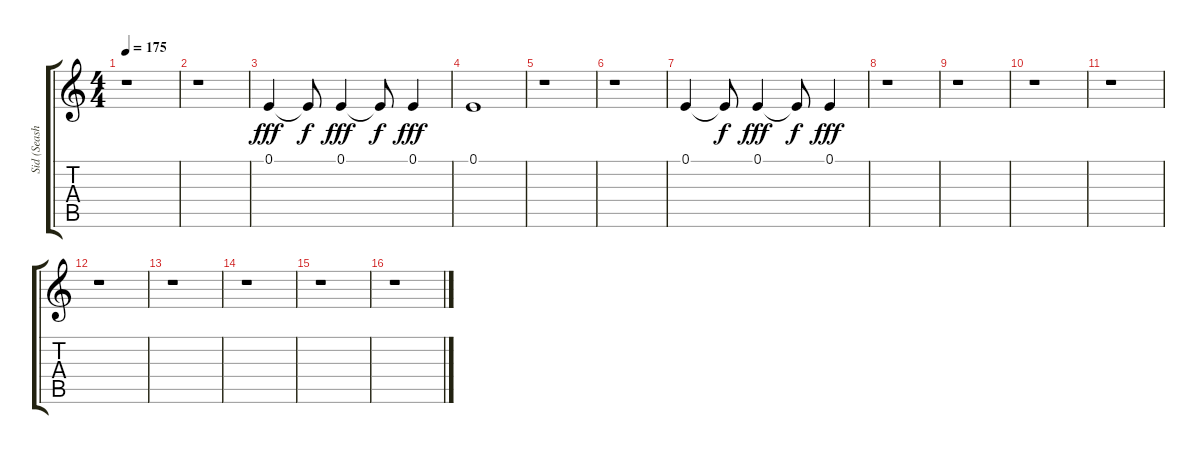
\track ("Sid (Seashore)" "Sid (Seash") {instrument seashore}
\staff {score tabs}
\tuning (E4 B3 G3 D3 A2 E2) {hide}
\ts (4 4)
\tempo 175
\clef g2
\ks c
r.1{dy fff} |
r.1 |
0.1.4 0.1{t}.8{dy f} 0.1.4{dy fff} 0.1{t}.8{dy f} 0.1.4{dy fff} |
0.1.1{instrument gunshot} |
r.1 |
r.1 |
0.1.4 0.1{t}.8{dy f} 0.1.4{dy fff} 0.1{t}.8{dy f} 0.1.4{dy fff} |
r.1 |
r.1 |
r.1 |
r.1 |
r.1 |
r.1 |
r.1 |
r.1 |
r.1
